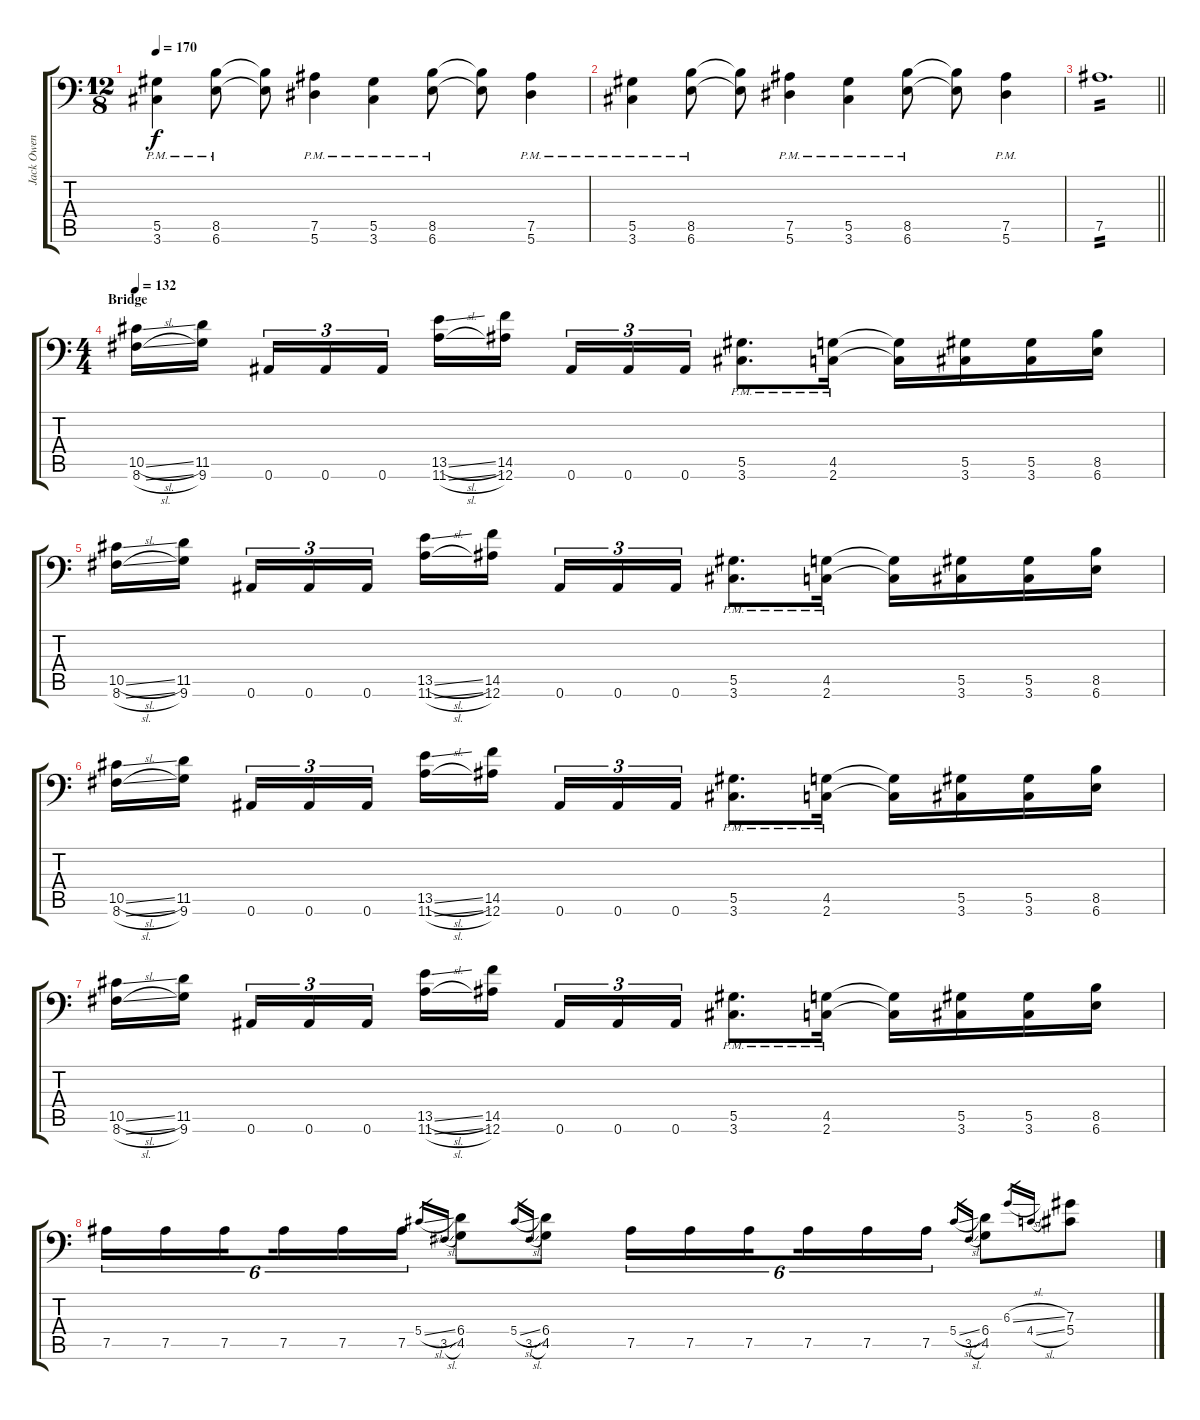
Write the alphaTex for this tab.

\track ("Jack Owen" "Jack Owen") {instrument distortionguitar}
\staff {score tabs}
\tuning (Bb3 F3 Db3 Ab2 Eb2 Bb1) {hide}
\ts (12 8)
\tempo 170
\clef f4
\ks c
(5.5{pm} 3.6{pm}).4{dy f} (8.5{pm} 6.6{pm}).8 (8.5{t} 6.6{t}).8 (7.5{pm} 5.6{pm}).4 (5.5{pm} 3.6{pm}).4 (8.5{pm} 6.6{pm}).8 (8.5{t} 6.6{t}).8 (7.5{pm} 5.6{pm}).4 |
(5.5{pm} 3.6{pm}).4 (8.5{pm} 6.6{pm}).8 (8.5{t} 6.6{t}).8 (7.5{pm} 5.6{pm}).4 (5.5{pm} 3.6{pm}).4 (8.5{pm} 6.6{pm}).8 (8.5{t} 6.6{t}).8 (7.5{pm} 5.6{pm}).4 |
\barLineRight lightlight
7.5.1{d tp 2} |
\ts (4 4)
\section ("" "Bridge")
\tempo 132
(10.5{sl} 8.6{sl}).16 (11.5 9.6).16{beam splitsecondary} 0.6.16{tu (3 2)} 0.6.16{tu (3 2)} 0.6.16{tu (3 2)} (13.5{sl} 11.6{sl}).16 (14.5 12.6).16{beam splitsecondary} 0.6.16{tu (3 2)} 0.6.16{tu (3 2)} 0.6.16{tu (3 2)} (5.5{pm} 3.6{pm}).8{d} (4.5{pm} 2.6{pm}).16 (4.5{t} 2.6{t}).16 (5.5 3.6).16 (5.5 3.6).16 (8.5 6.6).16 |
(10.5{sl} 8.6{sl}).16 (11.5 9.6).16{beam splitsecondary} 0.6.16{tu (3 2)} 0.6.16{tu (3 2)} 0.6.16{tu (3 2)} (13.5{sl} 11.6{sl}).16 (14.5 12.6).16{beam splitsecondary} 0.6.16{tu (3 2)} 0.6.16{tu (3 2)} 0.6.16{tu (3 2)} (5.5{pm} 3.6{pm}).8{d} (4.5{pm} 2.6{pm}).16 (4.5{t} 2.6{t}).16 (5.5 3.6).16 (5.5 3.6).16 (8.5 6.6).16 |
(10.5{sl} 8.6{sl}).16 (11.5 9.6).16{beam splitsecondary} 0.6.16{tu (3 2)} 0.6.16{tu (3 2)} 0.6.16{tu (3 2)} (13.5{sl} 11.6{sl}).16 (14.5 12.6).16{beam splitsecondary} 0.6.16{tu (3 2)} 0.6.16{tu (3 2)} 0.6.16{tu (3 2)} (5.5{pm} 3.6{pm}).8{d} (4.5{pm} 2.6{pm}).16 (4.5{t} 2.6{t}).16 (5.5 3.6).16 (5.5 3.6).16 (8.5 6.6).16 |
(10.5{sl} 8.6{sl}).16 (11.5 9.6).16{beam splitsecondary} 0.6.16{tu (3 2)} 0.6.16{tu (3 2)} 0.6.16{tu (3 2)} (13.5{sl} 11.6{sl}).16 (14.5 12.6).16{beam splitsecondary} 0.6.16{tu (3 2)} 0.6.16{tu (3 2)} 0.6.16{tu (3 2)} (5.5{pm} 3.6{pm}).8{d} (4.5{pm} 2.6{pm}).16 (4.5{t} 2.6{t}).16 (5.5 3.6).16 (5.5 3.6).16 (8.5 6.6).16 |
7.5.16{tu (6 4)} 7.5.16{tu (6 4)} 7.5.16{tu (6 4) beam splitsecondary} 7.5.16{tu (6 4)} 7.5.16{tu (6 4)} 7.5.16{tu (6 4)} 5.4{sl}.16{gr} 3.5{sl}.16{gr} (6.4 4.5).8 5.4{sl}.16{gr} 3.5{sl}.16{gr} (6.4 4.5).8 7.5.16{tu (6 4)} 7.5.16{tu (6 4)} 7.5.16{tu (6 4) beam splitsecondary} 7.5.16{tu (6 4)} 7.5.16{tu (6 4)} 7.5.16{tu (6 4)} 5.4{sl}.16{gr} 3.5{sl}.16{gr} (6.4 4.5).8 6.3{sl}.16{gr} 4.4{sl}.16{gr} (7.3 5.4).8
